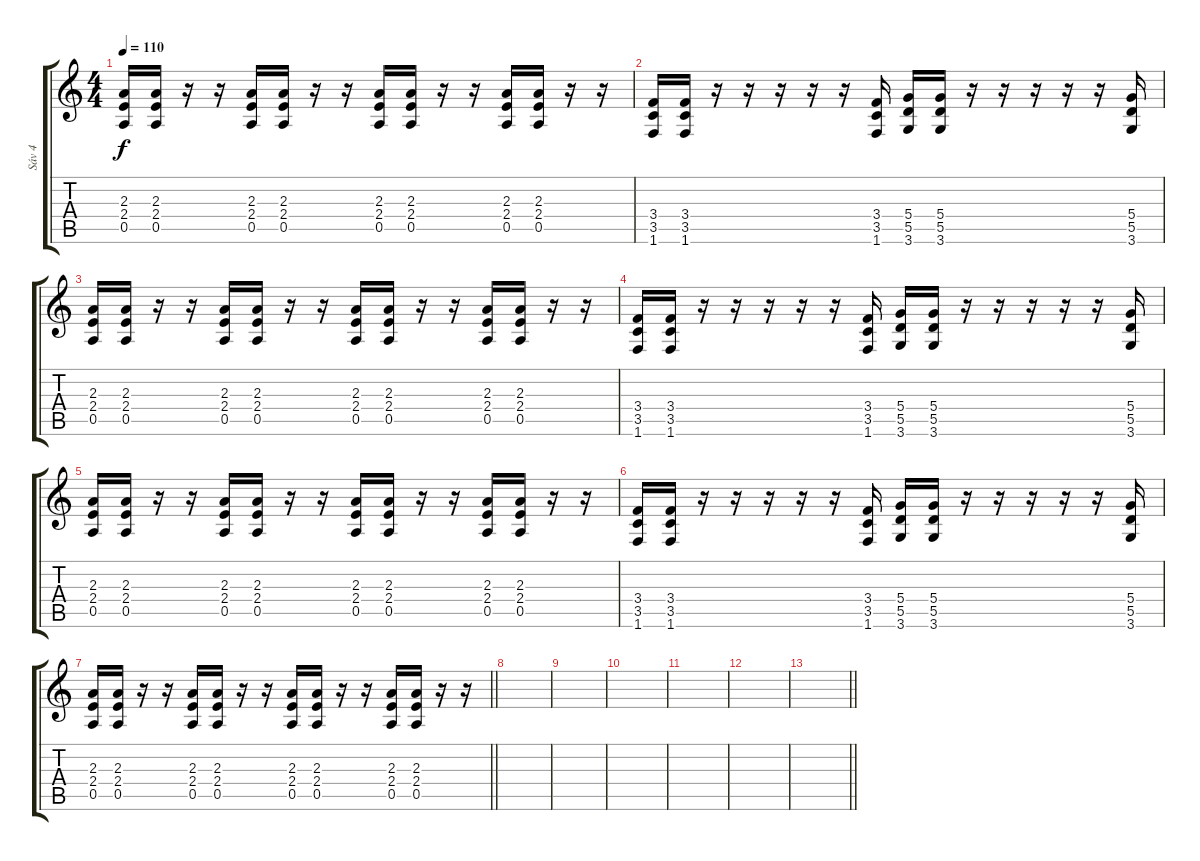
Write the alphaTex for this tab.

\track ("Sáv 4" "Sáv 4") {instrument acousticguitarsteel}
\staff {score tabs}
\tuning (E4 B3 G3 D3 A2 E2) {hide}
\ts (4 4)
\tempo 110
\clef g2
\ks c
(2.3 2.4 0.5).16{dy f} (2.3 2.4 0.5).16 r.16 r.16 (2.3 2.4 0.5).16 (2.3 2.4 0.5).16 r.16 r.16 (2.3 2.4 0.5).16 (2.3 2.4 0.5).16 r.16 r.16 (2.3 2.4 0.5).16 (2.3 2.4 0.5).16 r.16 r.16 |
(3.4 3.5 1.6).16 (3.4 3.5 1.6).16 r.16 r.16 r.16 r.16 r.16 (3.4 3.5 1.6).16 (5.4 5.5 3.6).16 (5.4 5.5 3.6).16 r.16 r.16 r.16 r.16 r.16 (5.4 5.5 3.6).16 |
(2.3 2.4 0.5).16 (2.3 2.4 0.5).16 r.16 r.16 (2.3 2.4 0.5).16 (2.3 2.4 0.5).16 r.16 r.16 (2.3 2.4 0.5).16 (2.3 2.4 0.5).16 r.16 r.16 (2.3 2.4 0.5).16 (2.3 2.4 0.5).16 r.16 r.16 |
(3.4 3.5 1.6).16 (3.4 3.5 1.6).16 r.16 r.16 r.16 r.16 r.16 (3.4 3.5 1.6).16 (5.4 5.5 3.6).16 (5.4 5.5 3.6).16 r.16 r.16 r.16 r.16 r.16 (5.4 5.5 3.6).16 |
(2.3 2.4 0.5).16 (2.3 2.4 0.5).16 r.16 r.16 (2.3 2.4 0.5).16 (2.3 2.4 0.5).16 r.16 r.16 (2.3 2.4 0.5).16 (2.3 2.4 0.5).16 r.16 r.16 (2.3 2.4 0.5).16 (2.3 2.4 0.5).16 r.16 r.16 |
(3.4 3.5 1.6).16 (3.4 3.5 1.6).16 r.16 r.16 r.16 r.16 r.16 (3.4 3.5 1.6).16 (5.4 5.5 3.6).16 (5.4 5.5 3.6).16 r.16 r.16 r.16 r.16 r.16 (5.4 5.5 3.6).16 |
\barLineRight lightlight
(2.3 2.4 0.5).16 (2.3 2.4 0.5).16 r.16 r.16 (2.3 2.4 0.5).16 (2.3 2.4 0.5).16 r.16 r.16 (2.3 2.4 0.5).16 (2.3 2.4 0.5).16 r.16 r.16 (2.3 2.4 0.5).16 (2.3 2.4 0.5).16 r.16 r.16 |
|
|
|
|
|
\barLineRight lightlight
